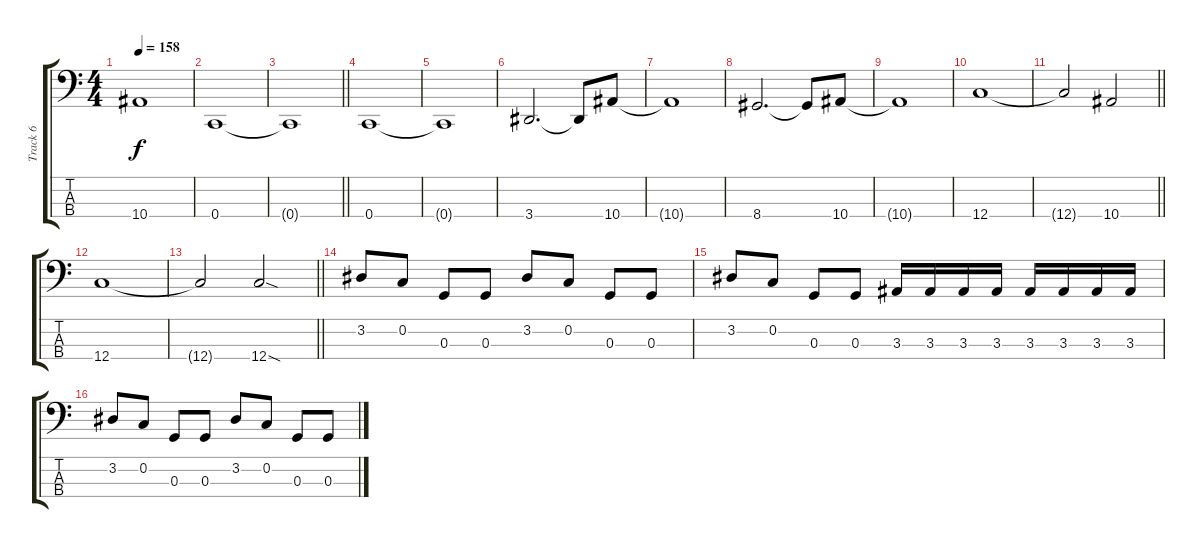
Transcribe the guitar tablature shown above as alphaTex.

\track ("Track 6" "Track 6") {instrument electricbasspick}
\staff {score tabs}
\tuning (F2 C2 G1 C1) {hide}
\ts (4 4)
\tempo 158
\clef f4
\ks c
10.4{t}.1{dy f} |
0.4.1 |
\barLineRight lightlight
0.4{t}.1 |
0.4.1 |
0.4{t}.1 |
3.4.2{d} 3.4{t}.8 10.4.8 |
10.4{t}.1 |
8.4.2{d} 8.4{t}.8 10.4.8 |
10.4{t}.1 |
12.4.1 |
\barLineRight lightlight
12.4{t}.2 10.4.2 |
12.4.1 |
\barLineRight lightlight
12.4{t}.2 12.4{sod}.2 |
3.2.8 0.2.8 0.3.8 0.3.8 3.2.8 0.2.8 0.3.8 0.3.8 |
3.2.8 0.2.8 0.3.8 0.3.8 3.3.16 3.3.16 3.3.16 3.3.16 3.3.16 3.3.16 3.3.16 3.3.16 |
3.2.8 0.2.8 0.3.8 0.3.8 3.2.8 0.2.8 0.3.8 0.3.8
